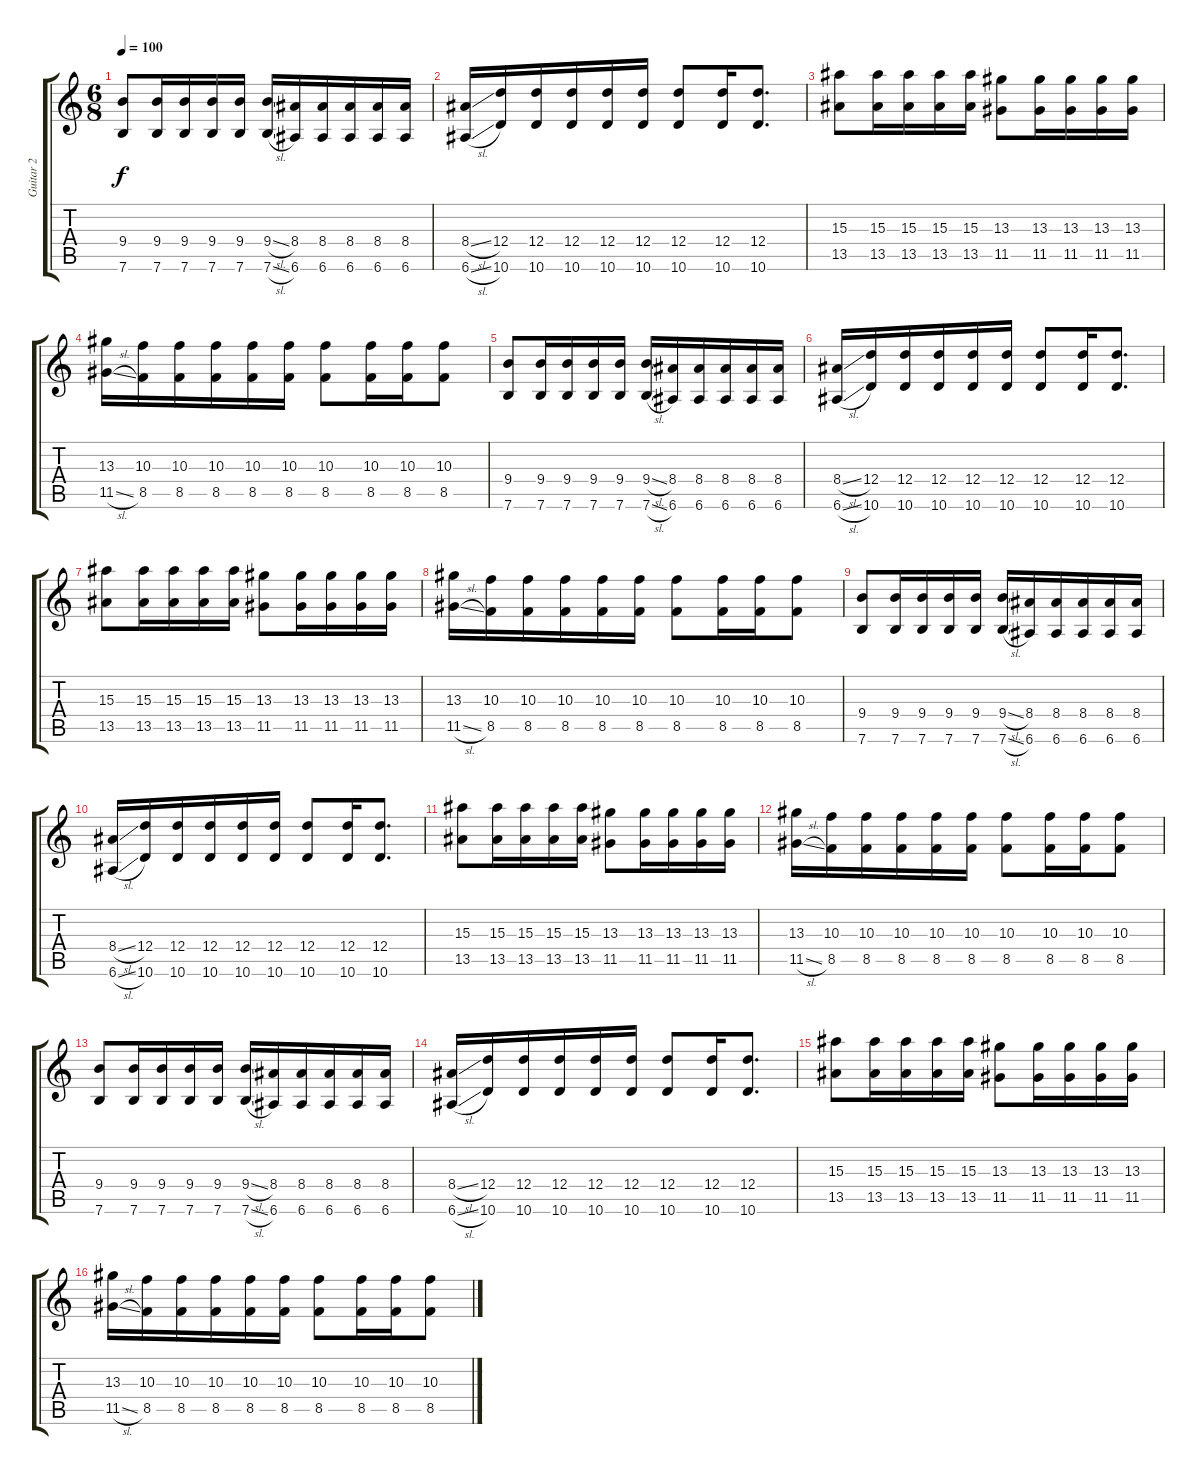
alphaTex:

\track ("Guitar 2" "Guitar 2") {instrument distortionguitar}
\staff {score tabs}
\tuning (E4 B3 G3 D3 A2 E2) {hide}
\ts (6 8)
\tempo 100
\clef g2
\ks c
(9.4 7.6).8{dy f volume 11} (9.4 7.6).16 (9.4 7.6).16 (9.4 7.6).16 (9.4 7.6).16 (9.4{sl} 7.6{sl}).16 (8.4 6.6).16 (8.4 6.6).16 (8.4 6.6).16 (8.4 6.6).16 (8.4 6.6).16 |
(8.4{sl} 6.6{sl}).16 (12.4 10.6).16 (12.4 10.6).16 (12.4 10.6).16 (12.4 10.6).16 (12.4 10.6).16 (12.4 10.6).8 (12.4 10.6).16 (12.4 10.6).8{d} |
(15.3 13.5).8 (15.3 13.5).16 (15.3 13.5).16 (15.3 13.5).16 (15.3 13.5).16 (13.3 11.5).8 (13.3 11.5).16 (13.3 11.5).16 (13.3 11.5).16 (13.3 11.5).16 |
(13.3 11.5{sl}).16 (10.3 8.5).16 (10.3 8.5).16 (10.3 8.5).16 (10.3 8.5).16 (10.3 8.5).16 (10.3 8.5).8 (10.3 8.5).16 (10.3 8.5).16 (10.3 8.5).8 |
(9.4 7.6).8 (9.4 7.6).16 (9.4 7.6).16 (9.4 7.6).16 (9.4 7.6).16 (9.4{sl} 7.6{sl}).16 (8.4 6.6).16 (8.4 6.6).16 (8.4 6.6).16 (8.4 6.6).16 (8.4 6.6).16 |
(8.4{sl} 6.6{sl}).16 (12.4 10.6).16 (12.4 10.6).16 (12.4 10.6).16 (12.4 10.6).16 (12.4 10.6).16 (12.4 10.6).8 (12.4 10.6).16 (12.4 10.6).8{d} |
(15.3 13.5).8 (15.3 13.5).16 (15.3 13.5).16 (15.3 13.5).16 (15.3 13.5).16 (13.3 11.5).8 (13.3 11.5).16 (13.3 11.5).16 (13.3 11.5).16 (13.3 11.5).16 |
(13.3 11.5{sl}).16 (10.3 8.5).16 (10.3 8.5).16 (10.3 8.5).16 (10.3 8.5).16 (10.3 8.5).16 (10.3 8.5).8 (10.3 8.5).16 (10.3 8.5).16 (10.3 8.5).8 |
(9.4 7.6).8 (9.4 7.6).16 (9.4 7.6).16 (9.4 7.6).16 (9.4 7.6).16 (9.4{sl} 7.6{sl}).16 (8.4 6.6).16 (8.4 6.6).16 (8.4 6.6).16 (8.4 6.6).16 (8.4 6.6).16 |
(8.4{sl} 6.6{sl}).16 (12.4 10.6).16 (12.4 10.6).16 (12.4 10.6).16 (12.4 10.6).16 (12.4 10.6).16 (12.4 10.6).8 (12.4 10.6).16 (12.4 10.6).8{d} |
(15.3 13.5).8 (15.3 13.5).16 (15.3 13.5).16 (15.3 13.5).16 (15.3 13.5).16 (13.3 11.5).8 (13.3 11.5).16 (13.3 11.5).16 (13.3 11.5).16 (13.3 11.5).16 |
(13.3 11.5{sl}).16 (10.3 8.5).16 (10.3 8.5).16 (10.3 8.5).16 (10.3 8.5).16 (10.3 8.5).16 (10.3 8.5).8 (10.3 8.5).16 (10.3 8.5).16 (10.3 8.5).8 |
(9.4 7.6).8 (9.4 7.6).16 (9.4 7.6).16 (9.4 7.6).16 (9.4 7.6).16 (9.4{sl} 7.6{sl}).16 (8.4 6.6).16 (8.4 6.6).16 (8.4 6.6).16 (8.4 6.6).16 (8.4 6.6).16 |
(8.4{sl} 6.6{sl}).16 (12.4 10.6).16 (12.4 10.6).16 (12.4 10.6).16 (12.4 10.6).16 (12.4 10.6).16 (12.4 10.6).8 (12.4 10.6).16 (12.4 10.6).8{d} |
(15.3 13.5).8 (15.3 13.5).16 (15.3 13.5).16 (15.3 13.5).16 (15.3 13.5).16 (13.3 11.5).8 (13.3 11.5).16 (13.3 11.5).16 (13.3 11.5).16 (13.3 11.5).16 |
(13.3 11.5{sl}).16 (10.3 8.5).16 (10.3 8.5).16 (10.3 8.5).16 (10.3 8.5).16 (10.3 8.5).16 (10.3 8.5).8 (10.3 8.5).16 (10.3 8.5).16 (10.3 8.5).8
